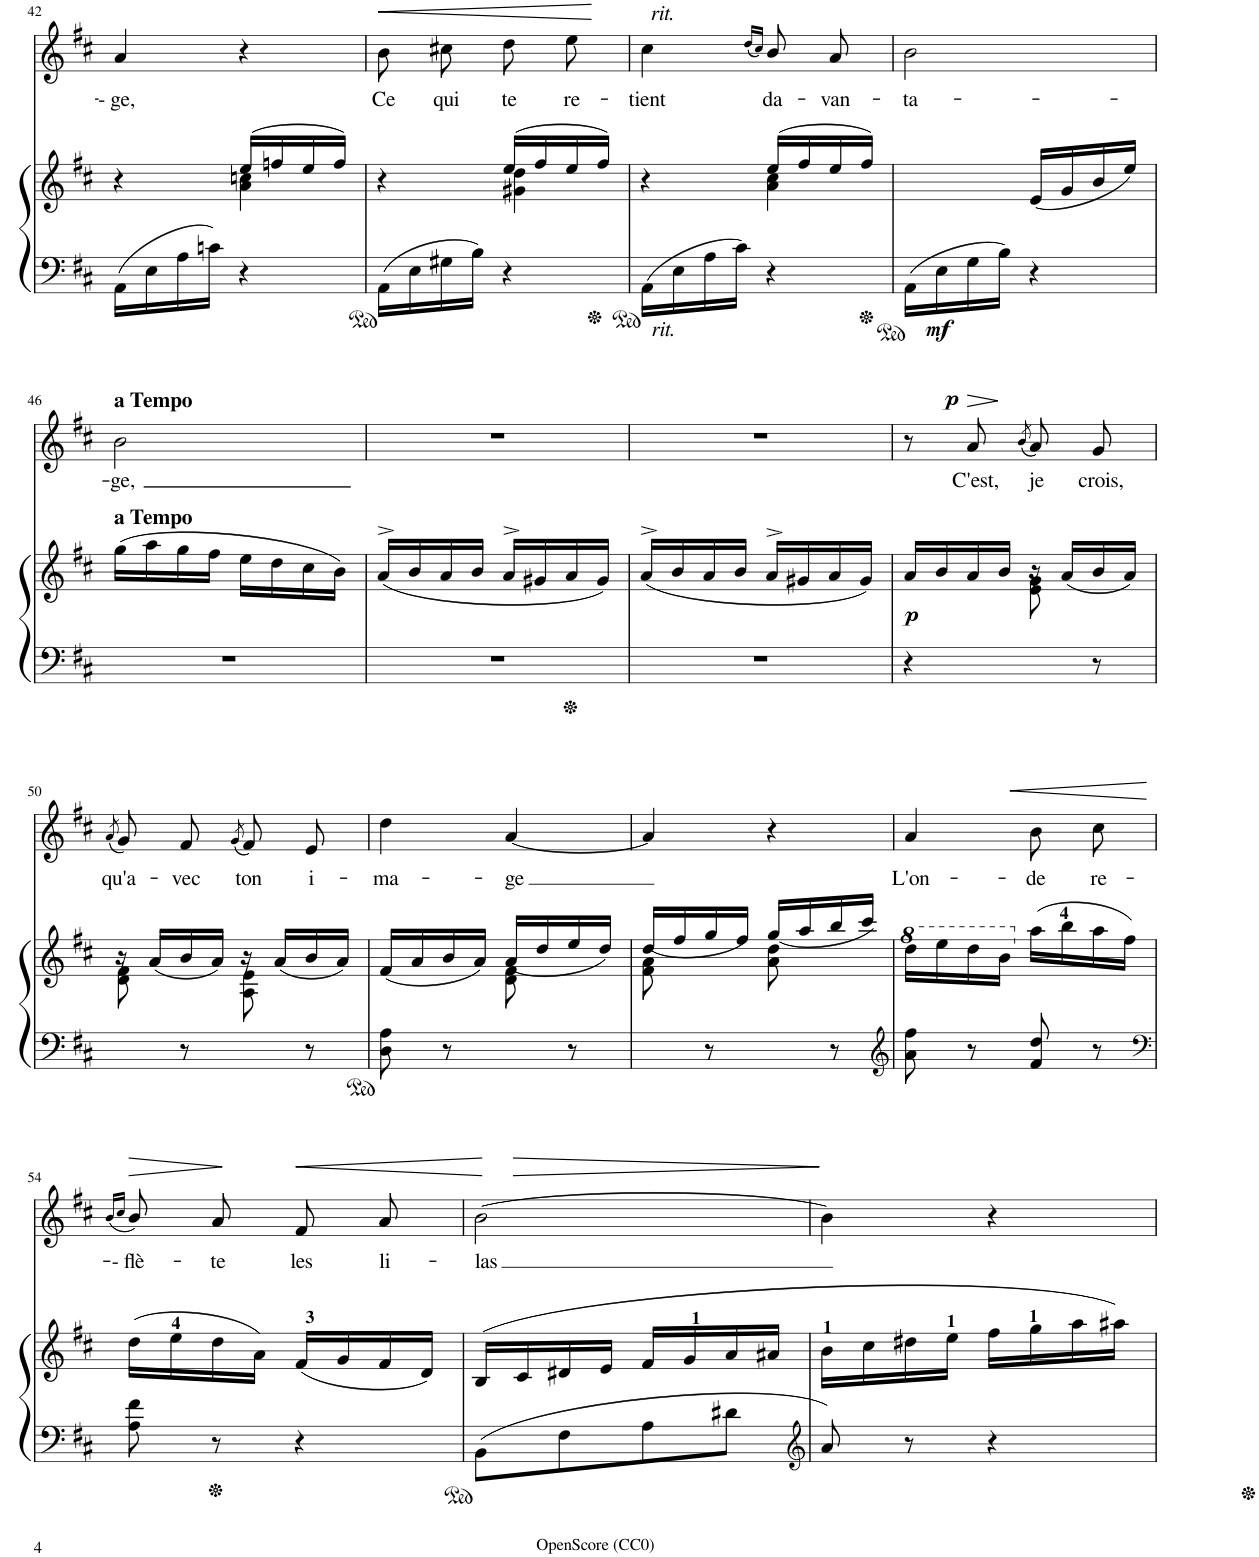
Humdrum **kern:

**kern	**kern	**dynam	**harte	**kern	**text	**dynam
*part2	*part2	*part2	*part2	*part1	*part1	*part1
*staff3	*staff2	*staff2/3	*	*staff1	*staff1	*staff1
*I"PIANO	*	*	*	*I"Chant Voice	*	*
*I'Pno	*	*	*	*	*	*
!!LO:PB:g=z
*clefF4	*clefG2	*	*	*clefG2	*	*
*k[f#c#]	*k[f#c#]	*	*	*k[f#c#]	*	*
*M2/4	*M2/4	*	*	*M2/4	*	*
=42	=42	=42	=42	=42	=42	=42
*	*^	*	*	*	*	*
!	!	!	!	!	!	!LO:LY:b	!
16AA\LL	4r	4ryy	.	.	4a/	-- ge,	.
16E\	.	.	.	.	.	.	.
16A\	.	.	.	.	.	.	.
16cn\JJ	.	.	.	.	.	.	.
4r	(16ee/LL	4a\ 4ccn\	.	.	4r	.	.
.	16ffn/	.	.	.	.	.	.
.	16ee/	.	.	.	.	.	.
.	16ff/JJ)	.	.	.	.	.	.
=43	=43	=43	=43	=43	=43	=43	=43
!	!	!	!	!	!	!LO:LY:b	!LO:HP:b
16AA\LL	4r	4ryy	.	.	8b\	Ce	<
16E\	.	.	.	.	.	.	.
!	!	!	!	!	!	!LO:LY:b	!
16G#X\	.	.	.	.	8cc#X\	qui	.
16B\JJ	.	.	.	.	.	.	.
!	!	!	!	!	!	!LO:LY:b	!
4r	(16ee/LL	4g#X\ 4dd\	.	.	8dd\	te	.
.	16ff#/	.	.	.	.	.	.
!	!	!	!	!	!	!LO:LY:b	!
.	16ee/	.	.	.	8ee\	re-	.
.	16ff#/JJ)	.	.	.	.	.	.
*	*v	*v	*	*	*	*	*
.	.	.	.	.	.	[
=44	=44	=44	=44	=44	=44	=44
*	*^	*	*	*	*	*
!	!	!	!	!	!LO:TX:a:i:t=rit.	!	!
!	!	!	!	!	!	!LO:LY:b	!
16AA\LL	4r	4ryy	.	.	4cc#\	-tient	.
!LO:TX:b:i:t=rit.	!	!	!	!	!	!	!
16E\	.	.	.	.	.	.	.
16A\	.	.	.	.	.	.	.
16c#\JJ	.	.	.	.	.	.	.
.	.	.	.	.	(16qdd/LL	.	.
.	.	.	.	.	16qcc#/JJ)	.	.
!	!	!	!	!	!	!LO:LY:b	!
4r	(16ee/LL	4a\ 4cc#\	.	.	8b/	da-	.
.	16ff#/	.	.	.	.	.	.
!	!	!	!	!	!	!LO:LY:b	!
.	16ee/	.	.	.	8a/	-van-	.
.	16ff#/JJ)	.	.	.	.	.	.
*	*v	*v	*	*	*	*	*
=45	=45	=45	=45	=45	=45	=45
!	!	!	!	!	!LO:LY:b	!
16AA\LL	4ryy	.	.	2b\	-ta-	.
!	!	!LO:DY:b=2	!	!	!	!
16E\	.	mf	.	.	.	.
16G\	.	.	.	.	.	.
16B\JJ	.	.	.	.	.	.
4r	(16e/LL	.	.	.	.	.
.	16g/	.	.	.	.	.
.	16b/	.	.	.	.	.
.	16ee/JJ)	.	.	.	.	.
!!LO:LB:g=z
=46	=46	=46	=46	=46	=46	=46
!	!	!	!	!LO:TX:a:B:t=a Tempo	!	!
!	!LO:TX:a:B:t=a Tempo	!	!	!	!	!
!	!	!	!	!	!LO:LY:b	!
2r	(16gg\LL	.	.	2b\	-ge,	.
.	16aa\	.	.	.	.	.
.	16gg\	.	.	.	.	.
.	16ff#\JJ	.	.	.	.	.
.	16ee\LL	.	.	.	.	.
.	16dd\	.	.	.	.	.
.	16cc#\	.	.	.	.	.
.	16b\JJ)	.	.	.	.	.
=47	=47	=47	=47	=47	=47	=47
2r	(16a^>/LL	.	.	2r	.	.
.	16b/	.	.	.	.	.
.	16a/	.	.	.	.	.
.	16b/JJ	.	.	.	.	.
.	16a^>/LL	.	.	.	.	.
.	16g#X/	.	.	.	.	.
.	16a/	.	.	.	.	.
.	16g#/JJ)	.	.	.	.	.
=48	=48	=48	=48	=48	=48	=48
2r	(16a^>/LL	.	.	2r	.	.
.	16b/	.	.	.	.	.
.	16a/	.	.	.	.	.
.	16b/JJ	.	.	.	.	.
.	16a^>/LL	.	.	.	.	.
.	16g#X/	.	.	.	.	.
.	16a/	.	.	.	.	.
.	16g#/JJ)	.	.	.	.	.
=49	=49	=49	=49	=49	=49	=49
*	*^	*	*	*	*	*
!	!	!	!LO:DY:b	!	!	!	!
4r	16a/LL	4ryy	p	.	8r	.	.
.	16b/	.	.	.	.	.	.
!	!	!	!	!	!	!LO:LY:b	!LO:HP:b
!	!	!	!	!	!	!	!LO:DY:n=1:a
.	16a/	.	.	.	8a/	C'est,	> p
.	16b/JJ	.	.	.	.	.	.
.	.	.	.	.	(8qb/	.	.
!	!	!	!	!	!	!LO:LY:b	!
8ryy	16r	8e\ 8g\	.	.	8a/)	je	]
.	(16a/LL	.	.	.	.	.	.
!	!	!	!	!	!	!LO:LY:b	!
8r	16b/	8ryy	.	.	8g/	crois,	.
.	16a/JJ)	.	.	.	.	.	.
!!LO:LB:g=z
=50	=50	=50	=50	=50	=50	=50	=50
.	.	.	.	.	(8qa/	.	.
!	!	!	!	!	!	!LO:LY:b	!
8ryy	16r	8d\ 8f#\	.	.	8g/)	qu'a-	.
.	(16a/LL	.	.	.	.	.	.
!	!	!	!	!	!	!LO:LY:b	!
8r	16b/	8ryy	.	.	8f#/	-vec	.
.	16a/JJ)	.	.	.	.	.	.
.	.	.	.	.	(8qg/	.	.
!	!	!	!	!	!	!LO:LY:b	!
8ryy	16r	8A\ 8e\	.	.	8f#/)	ton	.
.	(16a/LL	.	.	.	.	.	.
!	!	!	!	!	!	!LO:LY:b	!
8r	16b/	8ryy	.	.	8e/	i-	.
.	16a/JJ)	.	.	.	.	.	.
=51	=51	=51	=51	=51	=51	=51	=51
!	!	!	!	!	!	!LO:LY:b	!
8D\ 8A\	(16f#/LL	4ryy	.	.	4dd\	-ma-	.
.	16a/	.	.	.	.	.	.
8r	16b/	.	.	.	.	.	.
.	16a/JJ)	.	.	.	.	.	.
!	!	!	!	!	!	!LO:LY:b	!
8ryy	(16a/LL	8d\ 8f#\	.	.	[4a/	-ge	.
.	16dd/	.	.	.	.	.	.
8r	16ee/	8ryy	.	.	.	.	.
.	16dd/JJ)	.	.	.	.	.	.
=52	=52	=52	=52	=52	=52	=52	=52
8ryy	(16dd/LL	8f#\ 8a\	.	.	4a/]	.	.
.	16ff#/	.	.	.	.	.	.
8r	16gg/	8ryy	.	.	.	.	.
.	16ff#/JJ)	.	.	.	.	.	.
8ryy	(16gg/LL	8a\ 8dd\	.	.	4r	.	.
.	16aa/	.	.	.	.	.	.
8r	16bb/	8ryy	.	.	.	.	.
.	16ccc#/JJ)	.	.	.	.	.	.
*	*v	*v	*	*	*	*	*
=53	=53	=53	=53	=53	=53	=53
*clefG2	*	*	*	*	*	*
*	*8va	*	*	*	*	*
!	!	!	!	!	!LO:LY:b	!
8a\ 8ff#\	16ddd\LL	.	.	4a/	L'on-	.
.	16eee\	.	.	.	.	.
8r	16ddd\	.	.	.	.	.
.	16bb\JJ	.	.	.	.	.
*	*X8va	*	*	*	*	*
!	!	!	!	!	!LO:LY:b	!LO:HP:b
8f#/ 8dd/	(16aa\LL	.	.	8b\	-de	<
!	!	!	!LO:H:kt=4	!	!	!
.	16bb\	.	N	.	.	.
!	!	!	!	!	!LO:LY:b	!
8r	16aa\	.	.	8cc#\	re-	.
.	16ff#\JJ)	.	.	.	.	.
.	.	.	.	.	.	[
!!LO:LB:g=z
=54	=54	=54	=54	=54	=54	=54
*clefF4	*	*	*	*	*	*
.	.	.	.	(16qb/LL	.	.
.	.	.	.	16qcc#/JJ	.	.
!	!	!	!	!	!LO:LY:b	!
8A\ 8f#\	(16dd\LL	.	.	8b/)	-- flè-	.
!	!	!	!LO:H:kt=4	!	!	!
.	16ee\	.	N	.	.	.
!	!	!	!	!	!LO:LY:b	!
8r	16dd\	.	.	8a/	-te	.
.	16a\JJ)	.	.	.	.	.
!	!	!	!LO:H:kt=3	!	!LO:LY:b	!LO:HP:b
4r	(16f#/LL	.	N	8f#/	les	<
.	16g/	.	.	.	.	.
!	!	!	!	!	!LO:LY:b	!
.	16f#/	.	.	8a/	li-	.
.	16d/JJ)	.	.	.	.	.
.	.	.	.	.	.	[
=55	=55	=55	=55	=55	=55	=55
!	!	!	!	!	!LO:LY:b	!LO:HP:b
8BB\L	(16B/LL	.	.	[2b\	-las	>
.	16c#/	.	.	.	.	.
8F#\	16d#X/	.	.	.	.	.
.	16e/JJ	.	.	.	.	.
8A\	16f#/LL	.	.	.	.	.
!	!	!	!LO:H:kt=1	!	!	!
.	16g/	.	N	.	.	.
8d#X\J	16a/	.	.	.	.	.
.	16a#X/JJ	.	.	.	.	.
.	.	.	.	.	.	]
=56	=56	=56	=56	=56	=56	=56
*clefG2	*	*	*	*	*	*
!	!	!	!LO:H:kt=1	!	!	!
8a/	16b\LL	.	N	4b\]	.	.
.	16cc#\	.	.	.	.	.
8r	16dd#X\	.	.	.	.	.
!	!	!	!LO:H:kt=1	!	!	!
.	16ee\JJ	.	N	.	.	.
4r	16ff#\LL	.	.	4r	.	.
!	!	!	!LO:H:kt=1	!	!	!
.	16gg\	.	N	.	.	.
.	16aa\	.	.	.	.	.
.	16aa#X\JJ)	.	.	.	.	.
=	=	=	=	=	=	=
*-	*-	*-	*-	*-	*-	*-
